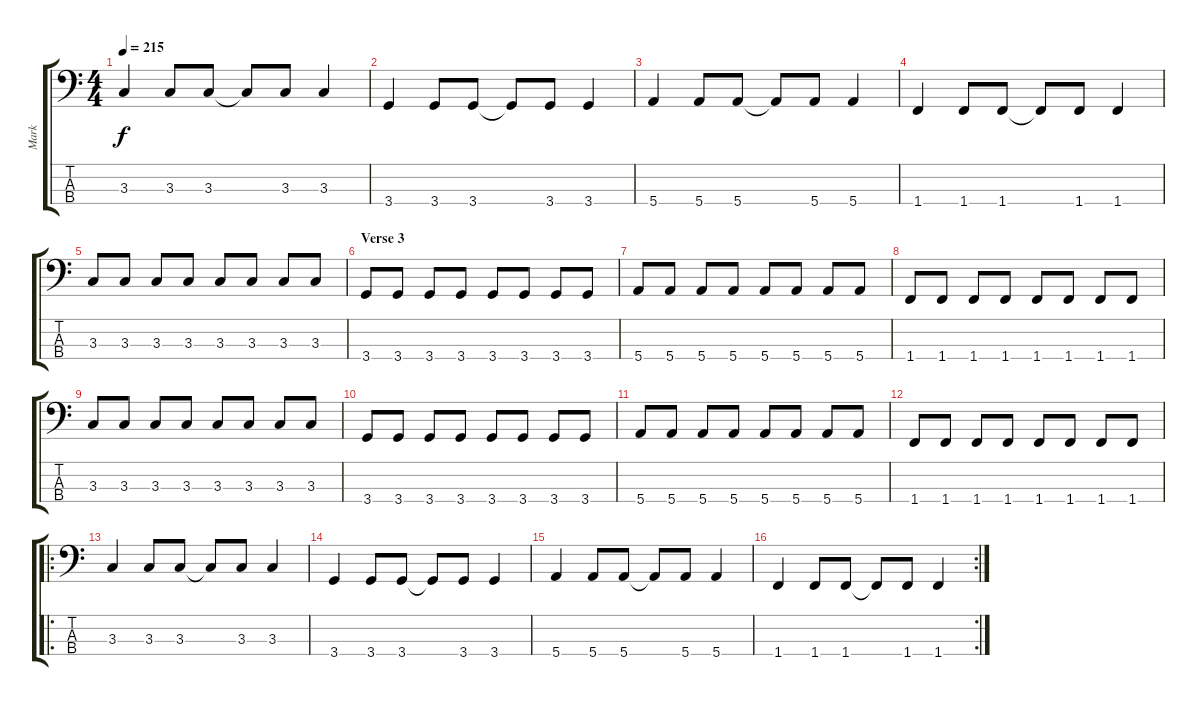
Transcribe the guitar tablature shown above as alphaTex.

\track ("Mark" "Mark") {instrument acousticguitarnylon}
\staff {score tabs}
\tuning (G2 D2 A1 E1) {hide}
\ts (4 4)
\tempo 215
\clef f4
\ks c
3.3.4{dy f} 3.3.8 3.3.8 3.3{t}.8 3.3.8 3.3.4 |
3.4.4 3.4.8 3.4.8 3.4{t}.8 3.4.8 3.4.4 |
5.4.4 5.4.8 5.4.8 5.4{t}.8 5.4.8 5.4.4 |
1.4.4 1.4.8 1.4.8 1.4{t}.8 1.4.8 1.4.4 |
3.3.8 3.3.8 3.3.8 3.3.8 3.3.8 3.3.8 3.3.8 3.3.8 |
\section ("" "Verse 3")
3.4.8 3.4.8 3.4.8 3.4.8 3.4.8 3.4.8 3.4.8 3.4.8 |
5.4.8 5.4.8 5.4.8 5.4.8 5.4.8 5.4.8 5.4.8 5.4.8 |
1.4.8 1.4.8 1.4.8 1.4.8 1.4.8 1.4.8 1.4.8 1.4.8 |
3.3.8 3.3.8 3.3.8 3.3.8 3.3.8 3.3.8 3.3.8 3.3.8 |
3.4.8 3.4.8 3.4.8 3.4.8 3.4.8 3.4.8 3.4.8 3.4.8 |
5.4.8 5.4.8 5.4.8 5.4.8 5.4.8 5.4.8 5.4.8 5.4.8 |
1.4.8 1.4.8 1.4.8 1.4.8 1.4.8 1.4.8 1.4.8 1.4.8 |
\ro
3.3.4 3.3.8 3.3.8 3.3{t}.8 3.3.8 3.3.4 |
3.4.4 3.4.8 3.4.8 3.4{t}.8 3.4.8 3.4.4 |
5.4.4 5.4.8 5.4.8 5.4{t}.8 5.4.8 5.4.4 |
\rc 2
1.4.4 1.4.8 1.4.8 1.4{t}.8 1.4.8 1.4.4
